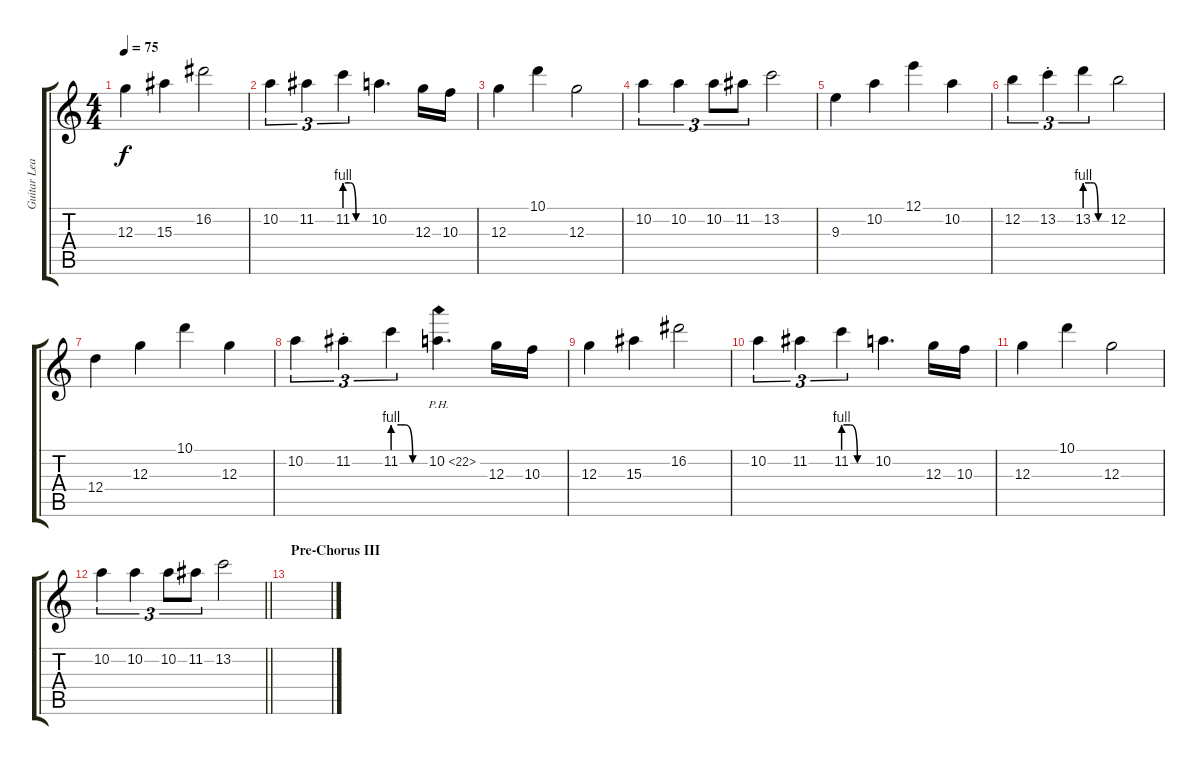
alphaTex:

\track ("Guitar Lead" "Guitar Lea") {instrument distortionguitar}
\staff {score tabs}
\tuning (E4 B3 G3 D3 A2 E2) {hide}
\ts (4 4)
\tempo 75
\clef g2
\ks c
12.3.4{dy f} 15.3.4 16.2.2 |
10.2.4{tu (3 2)} 11.2.4{tu (3 2)} 11.2{be (custom 0 4 15 4 30 0 60 0)}.4{tu (3 2)} 10.2.4{d} 12.3.16 10.3.16 |
12.3.4 10.1.4 12.3.2 |
10.2.4{tu (3 2)} 10.2.4{tu (3 2)} 10.2.8{tu (3 2)} 11.2.8{tu (3 2)} 13.2.2 |
9.3.4{volume 11} 10.2.4 12.1.4 10.2.4 |
12.2.4{tu (3 2)} 13.2{st}.4{tu (3 2)} 13.2{be (custom 0 4 15 4 23 4 37 0 60 0)}.4{tu (3 2)} 12.2.2 |
12.4.4 12.3.4 10.1.4 12.3.4 |
10.2.4{tu (3 2)} 11.2{st}.4{tu (3 2)} 11.2{be (custom 0 4 15 4 23 4 37 0 60 0)}.4{tu (3 2)} 10.2{ph 12}.4{d} 12.3.16 10.3.16 |
12.3.4 15.3.4 16.2.2 |
10.2.4{tu (3 2)} 11.2.4{tu (3 2)} 11.2{be (custom 0 4 15 4 30 0 60 0)}.4{tu (3 2)} 10.2.4{d} 12.3.16 10.3.16 |
12.3.4 10.1.4 12.3.2 |
\barLineRight lightlight
10.2.4{tu (3 2)} 10.2.4{tu (3 2)} 10.2.8{tu (3 2)} 11.2.8{tu (3 2)} 13.2.2 |
\section ("" "Pre-Chorus III")
